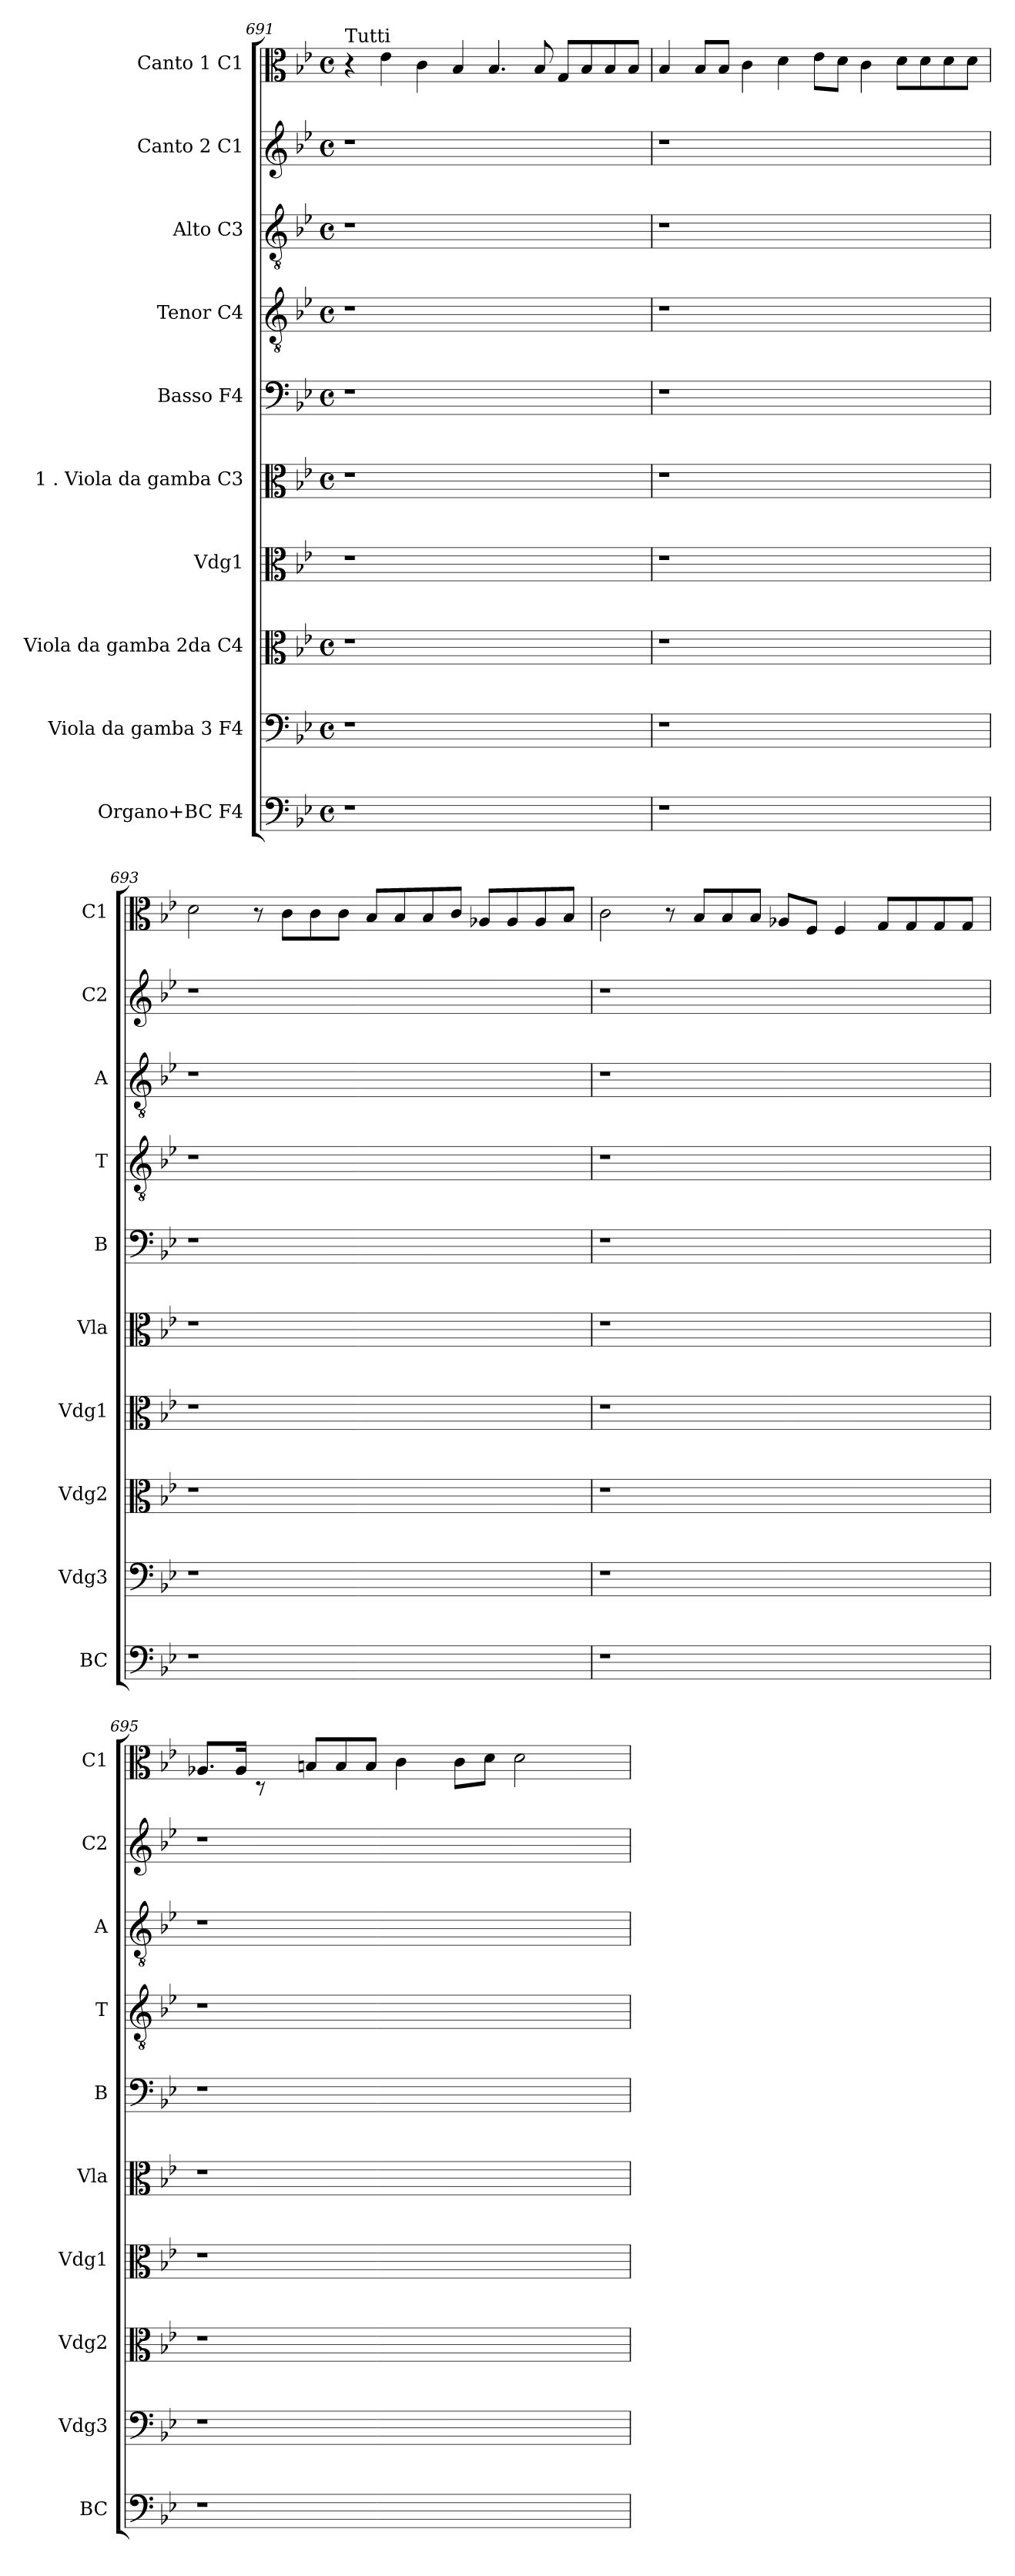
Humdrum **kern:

**kern	**kern	**kern	**kern	**kern	**kern	**kern	**kern	**kern	**kern
*part10	*part9	*part8	*part7	*part6	*part5	*part4	*part3	*part2	*part1
*staff10	*staff9	*staff8	*staff7	*staff6	*staff5	*staff4	*staff3	*staff2	*staff1
*I"Organo+BC F4	*I"Viola da gamba 3 F4	*I"Viola da gamba 2da C4	*I"Vdg1	*I"1 . Viola da gamba C3	*I"Basso F4	*I"Tenor C4	*I"Alto C3	*I"Canto 2 C1	*I"Canto 1 C1
*I'BC	*I'Vdg3	*I'Vdg2	*I'Vdg1	*I'Vla	*I'B	*I'T	*I'A	*I'C2	*I'C1
*clefF4	*clefF4	*clefC3	*clefC3	*clefC3	*clefF4	*clefGv2	*clefGv2	*clefG2	*clefC3
*k[b-e-]	*k[b-e-]	*k[b-e-]	*k[b-e-]	*k[b-e-]	*k[b-e-]	*k[b-e-]	*k[b-e-]	*k[b-e-]	*k[b-e-]
*B-:	*B-:	*B-:	*B-:	*B-:	*B-:	*B-:	*B-:	*B-:	*B-:
*M4/4	*M4/4	*M4/4	*	*M4/4	*M4/4	*M4/4	*M4/4	*M4/4	*M4/4
*met(c)	*met(c)	*met(c)	*	*met(c)	*met(c)	*met(c)	*met(c)	*met(c)	*met(c)
=691	=691	=691	=691	=691	=691	=691	=691	=691	=691
!	!	!	!	!	!	!	!	!	!LO:TX:a:t=Tutti
1r	1r	1r	1r	1r	1r	1r	1r	1r	4r
.	.	.	.	.	.	.	.	.	4e-\
.	.	.	.	.	.	.	.	.	4c\
.	.	.	.	.	.	.	.	.	4B-/
1ryy	1ryy	1ryy	1ryy	1ryy	1ryy	1ryy	1ryy	1ryy	4.B-/
.	.	.	.	.	.	.	.	.	8B-/
.	.	.	.	.	.	.	.	.	8G/L
.	.	.	.	.	.	.	.	.	8B-/
.	.	.	.	.	.	.	.	.	8B-/
.	.	.	.	.	.	.	.	.	8B-/J
!!LO:LB:g=z
=692	=692	=692	=692	=692	=692	=692	=692	=692	=692
1r	1r	1r	1r	1r	1r	1r	1r	1r	4B-/
.	.	.	.	.	.	.	.	.	8B-/L
.	.	.	.	.	.	.	.	.	8B-/J
.	.	.	.	.	.	.	.	.	4c\
.	.	.	.	.	.	.	.	.	4d\
1ryy	1ryy	1ryy	1ryy	1ryy	1ryy	1ryy	1ryy	1ryy	8e-\L
.	.	.	.	.	.	.	.	.	8d\J
.	.	.	.	.	.	.	.	.	4c\
.	.	.	.	.	.	.	.	.	8d\L
.	.	.	.	.	.	.	.	.	8d\
.	.	.	.	.	.	.	.	.	8d\
.	.	.	.	.	.	.	.	.	8d\J
=693	=693	=693	=693	=693	=693	=693	=693	=693	=693
1r	1r	1r	1r	1r	1r	1r	1r	1r	2d\
.	.	.	.	.	.	.	.	.	8r
.	.	.	.	.	.	.	.	.	8c\L
.	.	.	.	.	.	.	.	.	8c\
.	.	.	.	.	.	.	.	.	8c\J
1ryy	1ryy	1ryy	1ryy	1ryy	1ryy	1ryy	1ryy	1ryy	8B-/L
.	.	.	.	.	.	.	.	.	8B-/
.	.	.	.	.	.	.	.	.	8B-/
.	.	.	.	.	.	.	.	.	8c/J
.	.	.	.	.	.	.	.	.	8A-X/L
.	.	.	.	.	.	.	.	.	8A-/
.	.	.	.	.	.	.	.	.	8A-/
.	.	.	.	.	.	.	.	.	8B-/J
=694	=694	=694	=694	=694	=694	=694	=694	=694	=694
1r	1r	1r	1r	1r	1r	1r	1r	1r	2c\
.	.	.	.	.	.	.	.	.	8r
.	.	.	.	.	.	.	.	.	8B-/L
.	.	.	.	.	.	.	.	.	8B-/
.	.	.	.	.	.	.	.	.	8B-/J
1ryy	1ryy	1ryy	1ryy	1ryy	1ryy	1ryy	1ryy	1ryy	8A-X/L
.	.	.	.	.	.	.	.	.	8F/J
.	.	.	.	.	.	.	.	.	4F/
.	.	.	.	.	.	.	.	.	8G/L
.	.	.	.	.	.	.	.	.	8G/
.	.	.	.	.	.	.	.	.	8G/
.	.	.	.	.	.	.	.	.	8G/J
!!LO:LB:g=z
=695	=695	=695	=695	=695	=695	=695	=695	=695	=695
*	*	*	*	*	*	*	*	*	*^
1r	1r	1r	1r	1r	1r	1r	1r	1r	8.ryy	8.A-X/L
.	.	.	.	.	.	.	.	.	4A-/	16A-/Jk
.	.	.	.	.	.	.	.	.	.	8rD
.	.	.	.	.	.	.	.	.	.	1ryy
.	.	.	.	.	.	.	.	.	8Bn/L	.
.	.	.	.	.	.	.	.	.	8B/	.
.	.	.	.	.	.	.	.	.	8B/J	.
.	.	.	.	.	.	.	.	.	4c\	.
2ryy	2ryy	2ryy	2ryy	2ryy	2ryy	2ryy	2ryy	2ryy	.	.
.	.	.	.	.	.	.	.	.	8c\L	.
.	.	.	.	.	.	.	.	.	8d\J	.
.	.	.	.	.	.	.	.	.	2d\	.
.	.	.	.	.	.	.	.	.	.	4..ryy
4ryy	4ryy	4ryy	4ryy	4ryy	4ryy	4ryy	4ryy	4ryy	.	.
16ryy	16ryy	16ryy	16ryy	16ryy	16ryy	16ryy	16ryy	16ryy	.	.
*	*	*	*	*	*	*	*	*	*v	*v
=	=	=	=	=	=	=	=	=	=
*-	*-	*-	*-	*-	*-	*-	*-	*-	*-
